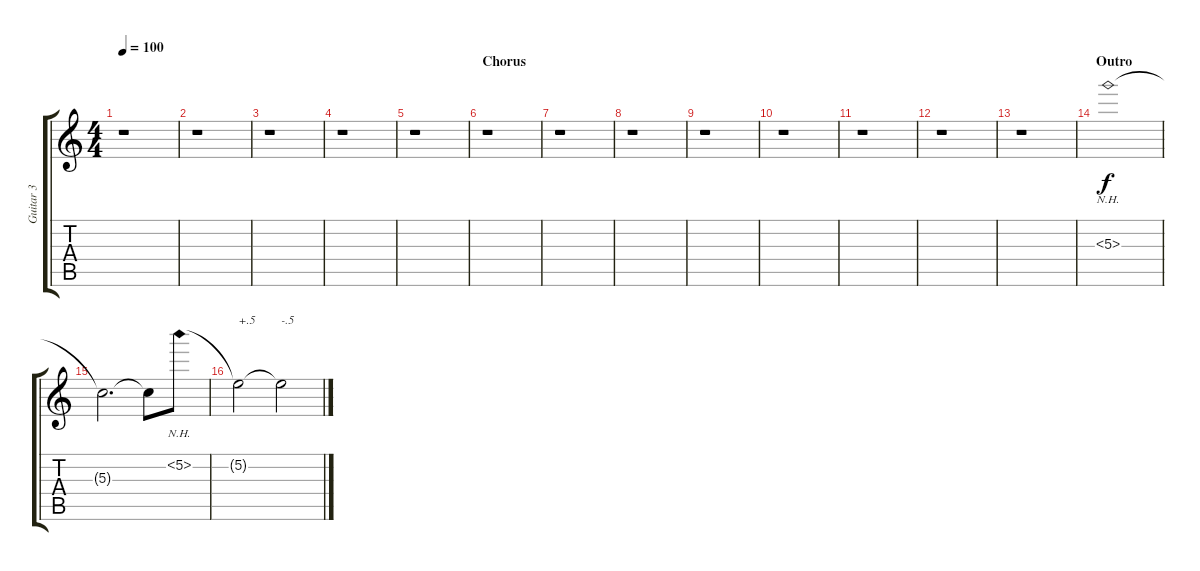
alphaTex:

\track ("Guitar 3" "Guitar 3") {instrument overdrivenguitar}
\staff {score tabs}
\tuning (E4 B3 G3 D3 A2 E2) {hide}
\ts (4 4)
\tempo 100
\clef g2
\ks c
r.1{dy f} |
r.1 |
r.1 |
r.1 |
r.1 |
\section ("" "Chorus")
r.1 |
r.1 |
r.1 |
r.1 |
r.1 |
r.1 |
r.1 |
r.1 |
\section ("" "Outro")
5.3{nh}.1 |
5.3{t}.2{d} 5.3{t}.8 5.2{nh}.8 |
5.2{t}.2{txt "+.5"} 5.2{t}.2{txt "-.5"}
